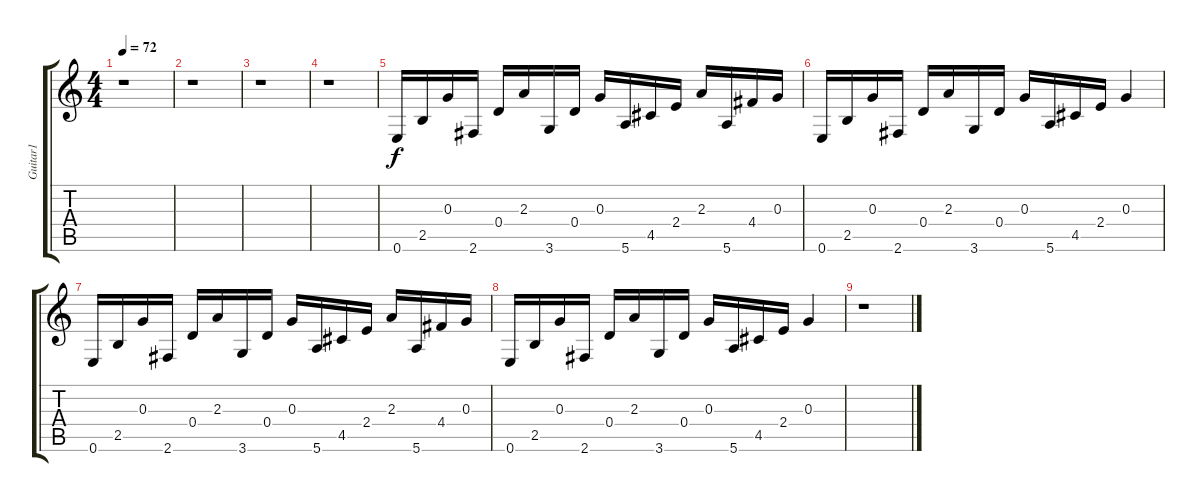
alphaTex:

\track ("Guitar1" "Guitar1") {instrument electricguitarclean}
\staff {score tabs}
\tuning (E4 B3 G3 D3 A2 E2) {hide}
\ts (4 4)
\tempo 72
\clef g2
\ks c
r.1{dy f} |
r.1 |
r.1 |
r.1 |
0.6.16 2.5.16 0.3.16 2.6.16 0.4.16 2.3.16 3.6.16 0.4.16 0.3.16 5.6.16 4.5.16 2.4.16 2.3.16 5.6.16 4.4.16 0.3.16 |
0.6.16 2.5.16 0.3.16 2.6.16 0.4.16 2.3.16 3.6.16 0.4.16 0.3.16 5.6.16 4.5.16 2.4.16 0.3.4 |
0.6.16 2.5.16 0.3.16 2.6.16 0.4.16 2.3.16 3.6.16 0.4.16 0.3.16 5.6.16 4.5.16 2.4.16 2.3.16 5.6.16 4.4.16 0.3.16 |
0.6.16 2.5.16 0.3.16 2.6.16 0.4.16 2.3.16 3.6.16 0.4.16 0.3.16 5.6.16 4.5.16 2.4.16 0.3.4 |
r.1
